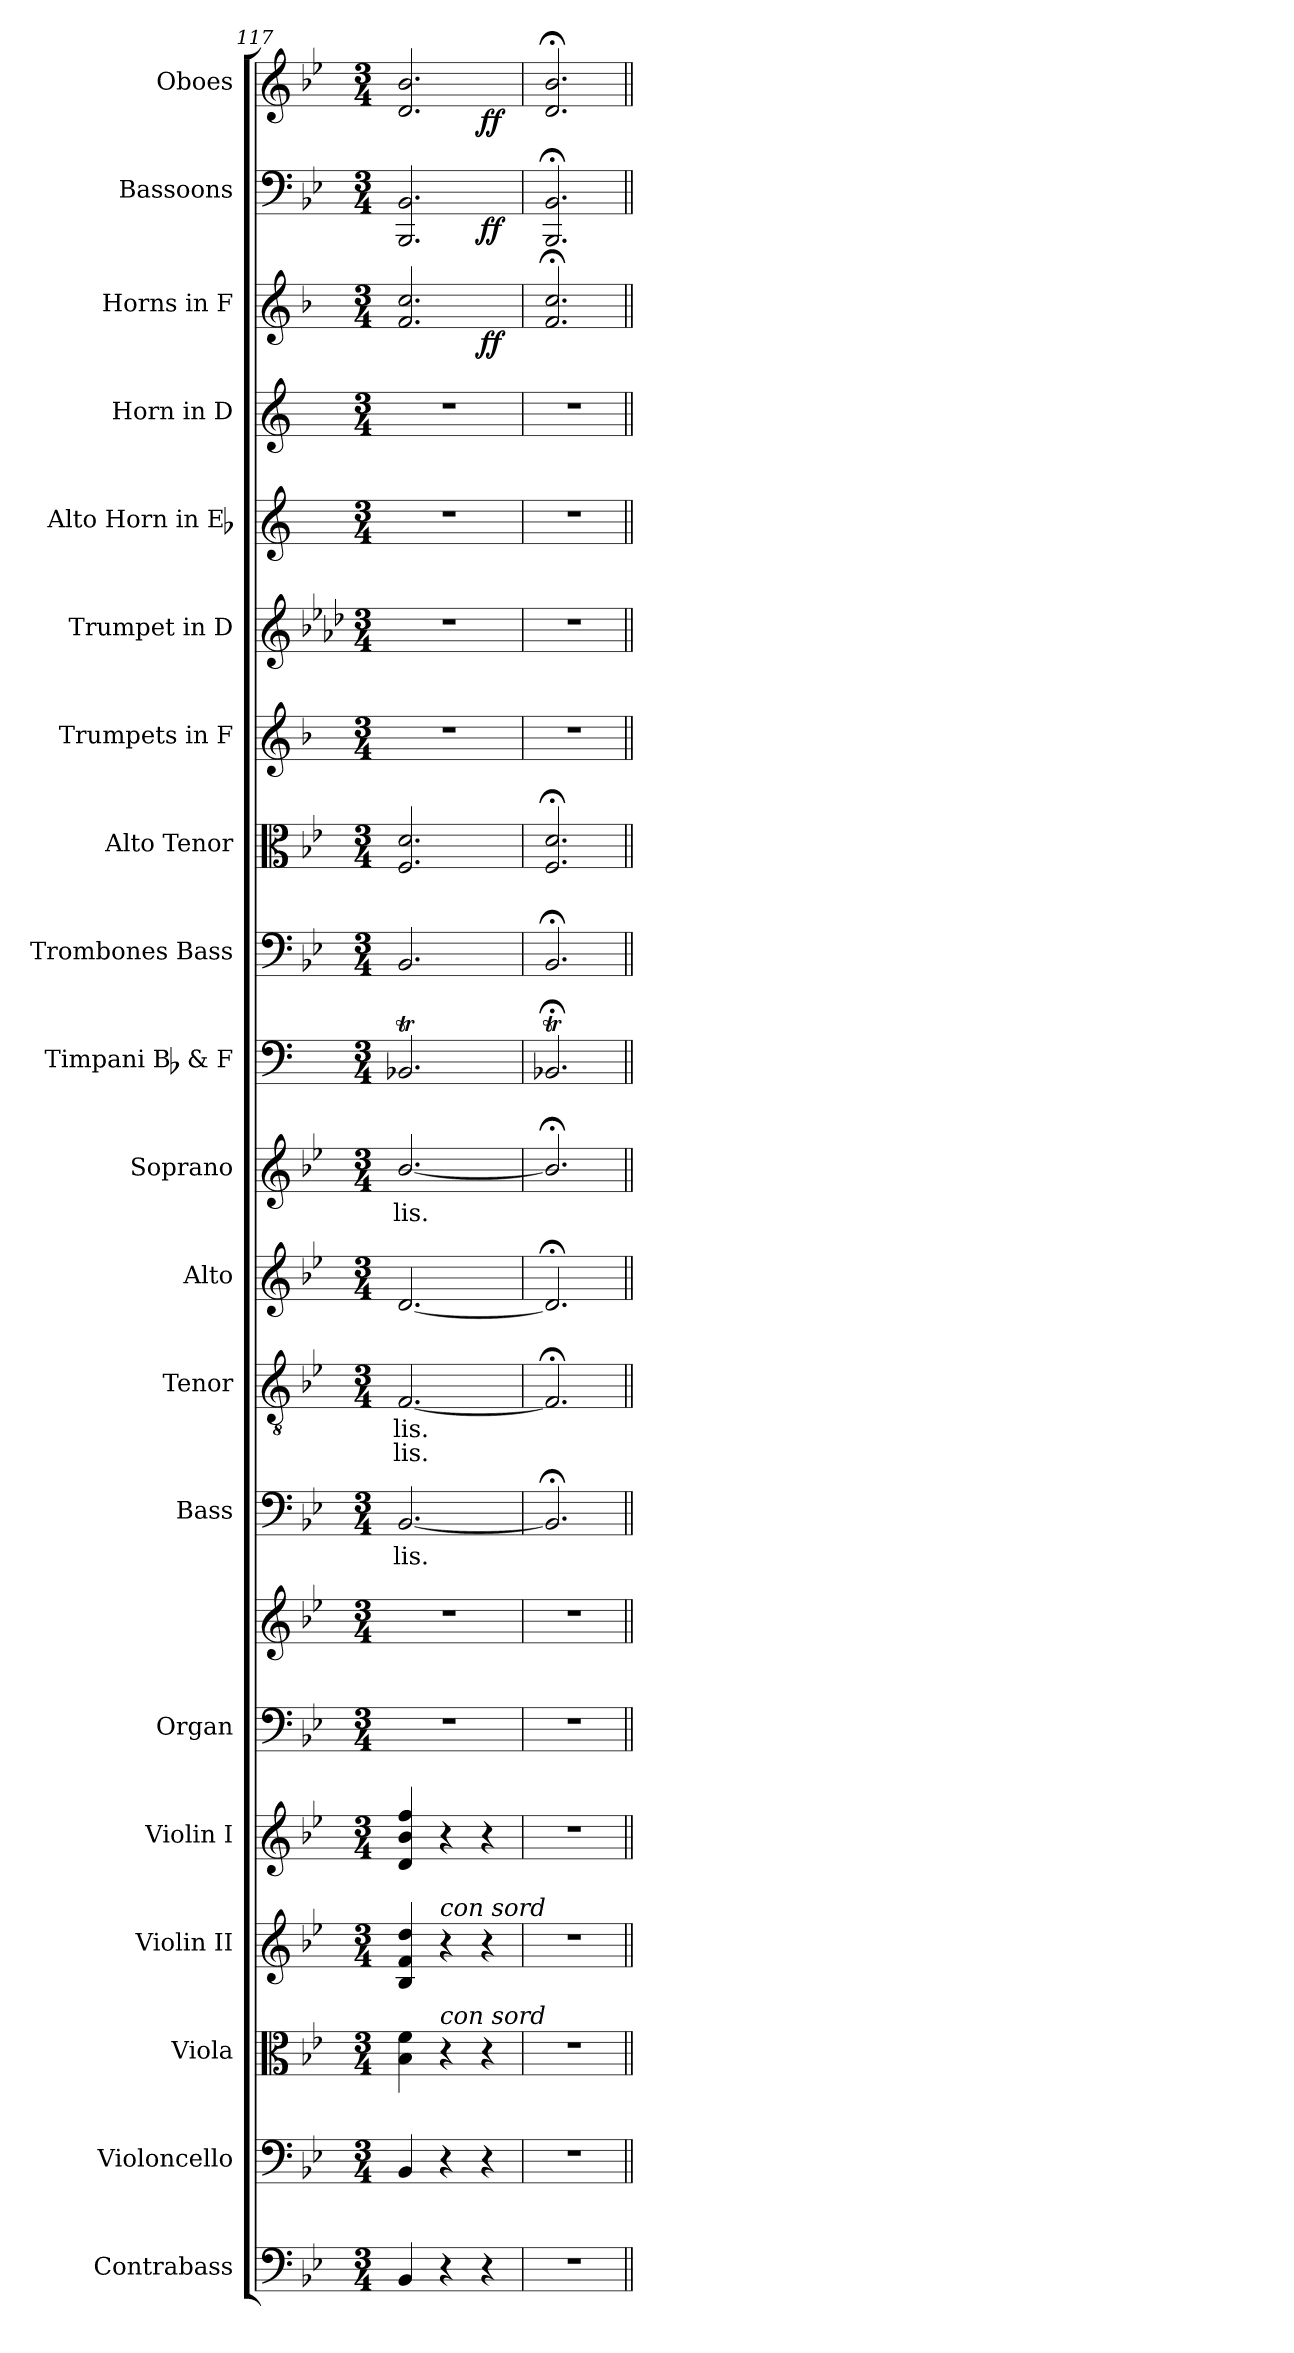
**kern	**kern	**kern	**kern	**kern	**kern	**kern	**kern	**text	**kern	**text	**text	**kern	**kern	**text	**kern	**kern	**kern	**kern	**kern	**kern	**kern	**kern	**dynam	**kern	**dynam	**kern	**dynam
*part20	*part19	*part18	*part17	*part16	*part15	*part15	*part14	*part14	*part13	*part13	*part13	*part12	*part11	*part11	*part10	*part9	*part8	*part7	*part6	*part5	*part4	*part3	*part3	*part2	*part2	*part1	*part1
*staff21	*staff20	*staff19	*staff18	*staff17	*staff16	*staff15	*staff14	*staff14	*staff13	*staff13	*staff13	*staff12	*staff11	*staff11	*staff10	*staff9	*staff8	*staff7	*staff6	*staff5	*staff4	*staff3	*staff3	*staff2	*staff2	*staff1	*staff1
*I"Contrabass	*I"Violoncello	*I"Viola	*I"Violin II	*I"Violin I	*I"Organ	*	*I"Bass	*	*I"Tenor	*	*	*I"Alto	*I"Soprano	*	*I"Timpani Bb & F	*I"Trombones  Bass	*I"Alto Tenor	*I"Trumpets in F	*I"Trumpet in D	*I"Alto Horn in Eb	*I"Horn in D	*I"Horns in F	*	*I"Bassoons	*	*I"Oboes	*
*I'Cb.	*I'Vc.	*I'Vla.	*I'Vln. II	*I'Vln. I	*I'Org.	*	*I'B.	*	*I'T.	*	*	*I'A.	*I'S.	*	*I'Timp.	*	*	*	*	*	*	*I'Hn.	*	*I'Bsn.	*	*I'Ob.	*
*clefF4	*clefF4	*clefC3	*clefG2	*clefG2	*clefF4	*clefG2	*clefF4	*	*clefGv2	*	*	*clefG2	*clefG2	*	*clefF4	*clefF4	*clefC3	*clefG2	*clefG2	*clefG2	*clefG2	*clefG2	*	*clefF4	*	*clefG2	*
*ITrd7c12	*	*	*	*	*	*	*	*	*ITrd7c12	*	*	*	*	*	*	*	*	*ITrd4c7	*ITrd-1c-2	*ITrd5c8	*ITrd6c10	*ITrd4c7	*	*	*	*	*
*k[b-e-]	*k[b-e-]	*k[b-e-]	*k[b-e-]	*k[b-e-]	*k[b-e-]	*k[b-e-]	*k[b-e-]	*	*k[b-e-]	*	*	*k[b-e-]	*k[b-e-]	*	*k[]	*k[b-e-]	*k[b-e-]	*k[b-e-]	*k[b-e-]	*k[f#c#g#d#]	*k[f#c#]	*k[b-e-]	*	*k[b-e-]	*	*k[b-e-]	*
*B-:	*B-:	*B-:	*B-:	*B-:	*B-:	*B-:	*B-:	*	*B-:	*	*	*B-:	*B-:	*	*C:	*B-:	*B-:	*B-:	*B-:	*E:	*D:	*B-:	*	*B-:	*	*B-:	*
*M3/4	*M3/4	*M3/4	*M3/4	*M3/4	*M3/4	*M3/4	*M3/4	*	*M3/4	*	*	*M3/4	*M3/4	*	*M3/4	*M3/4	*M3/4	*M3/4	*M3/4	*M3/4	*M3/4	*M3/4	*	*M3/4	*	*M3/4	*
=117	=117	=117	=117	=117	=117	=117	=117	=117	=117	=117	=117	=117	=117	=117	=117	=117	=117	=117	=117	=117	=117	=117	=117	=117	=117	=117	=117
!	!	!	!	!	!LO:N:vis=1	!LO:N:vis=1	!	!	!	!	!	!	!	!	!	!	!	!	!	!	!	!	!	!	!	!	!
!	!	!	!	!	!	!	!	!LO:LY:b:color=#000000	!	!	!	!	!	!	!	!	!	!	!	!	!	!	!	!	!	!	!
!	!	!	!	!	!	!	!	!	!	!LO:LY:a:color=#000000	!LO:LY:b:color=#000000	!	!	!	!	!	!	!	!	!	!	!	!	!	!	!	!
!	!	!	!	!	!	!	!	!	!	!	!	!	!	!LO:LY:b:color=#000000	!	!	!	!LO:N:vis=1	!LO:N:vis=1	!LO:N:vis=1	!LO:N:vis=1	!	!	!	!	!	!
*	*	*	*	*	*	*	*	*	*	*	*	*	*	*	*	*	*	*	*	*	*	*^	*	*^	*	*^	*
4BBB-i/	4BB-i/	4B-i\ 4fi	4B-i/ 4fi 4ddi	4di/ 4b-i 4ffi	2.r	2.r	[2.BB-i/	-lis.	[2.FFi/	lis.	-lis.	[2.di/	[2.b-i/	-lis.	2.BB-XTi/	2.BB-i/	2.Fi/ 2.di	2.r	2.r	2.r	2.r	2.B-i/ 2.fi	2ryy	.	2.BBB-i/ 2.BB-i	2ryy	.	2.di/ 2.b-i	2ryy	.
!	!	!	!LO:TX:a:i:t=con sord	!	!	!	!	!	!	!	!	!	!	!	!	!	!	!	!	!	!	!	!	!	!	!	!	!	!	!
!	!	!LO:TX:a:i:t=con sord	!	!	!	!	!	!	!	!	!	!	!	!	!	!	!	!	!	!	!	!	!	!	!	!	!	!	!	!
4r	4r	4r	4r	4r	.	.	.	.	.	.	.	.	.	.	.	.	.	.	.	.	.	.	.	.	.	.	.	.	.	.
4r	4r	4r	4r	4r	.	.	.	.	.	.	.	.	.	.	.	.	.	.	.	.	.	.	4ryy	ff	.	4ryy	ff	.	4ryy	ff
=118	=118	=118	=118	=118	=118	=118	=118	=118	=118	=118	=118	=118	=118	=118	=118	=118	=118	=118	=118	=118	=118	=118	=118	=118	=118	=118	=118	=118	=118	=118
!LO:N:vis=1	!LO:N:vis=1	!LO:N:vis=1	!LO:N:vis=1	!LO:N:vis=1	!LO:N:vis=1	!LO:N:vis=1	!	!	!	!	!	!	!	!	!	!	!	!LO:N:vis=1	!LO:N:vis=1	!LO:N:vis=1	!LO:N:vis=1	!	!	!	!	!	!	!	!	!
*	*	*	*	*	*	*	*	*	*	*	*	*	*	*	*	*	*	*	*	*	*	*v	*v	*	*	*	*	*v	*v	*
*	*	*	*	*	*	*	*	*	*	*	*	*	*	*	*	*	*	*	*	*	*	*	*	*v	*v	*	*	*
2.r	2.r	2.r	2.r	2.r	2.r	2.r	2.BB-;i/]	.	2.FF;i/]	.	.	2.d;i/]	2.b-;i/]	.	2.BB-X;Ti/	2.BB-;i/	2.Fi/; 2.di;	2.r	2.r	2.r	2.r	2.B-i/; 2.fi;	.	2.BBB-i/; 2.BB-i;	.	2.di/; 2.b-i;	.
=||	=||	=||	=||	=||	=||	=||	=||	=||	=||	=||	=||	=||	=||	=||	=||	=||	=||	=||	=||	=||	=||	=||	=||	=||	=||	=||	=||
*-	*-	*-	*-	*-	*-	*-	*-	*-	*-	*-	*-	*-	*-	*-	*-	*-	*-	*-	*-	*-	*-	*-	*-	*-	*-	*-	*-
